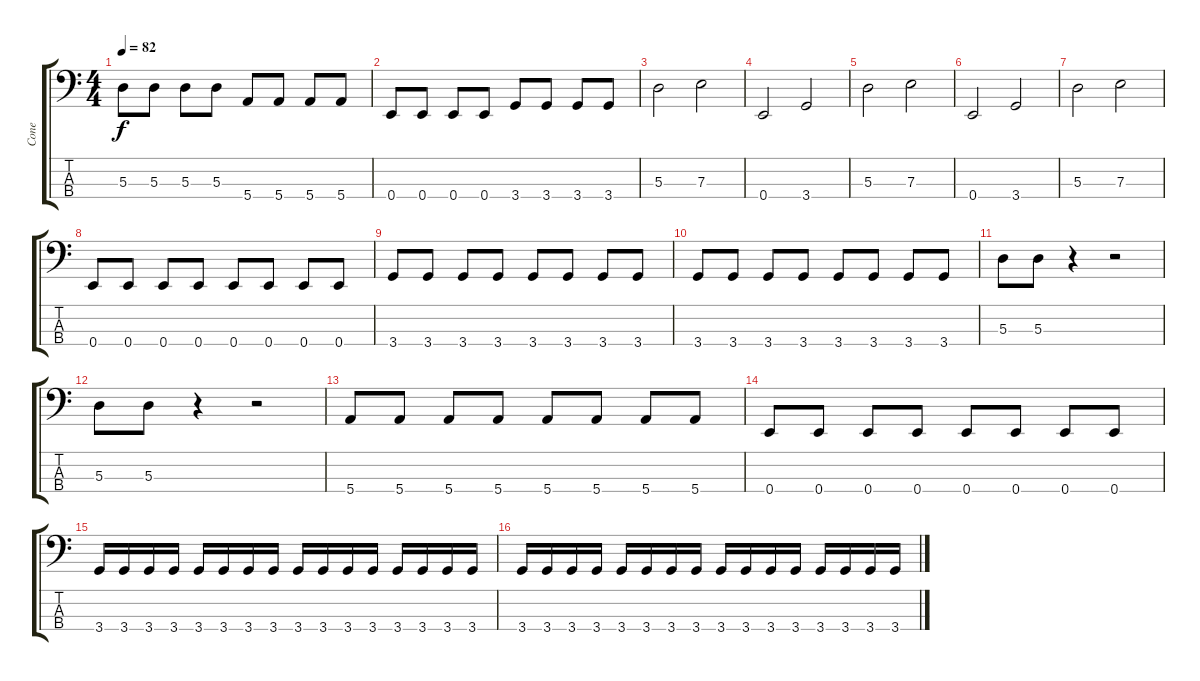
\track ("Cone" "Cone") {instrument electricbassfinger}
\staff {score tabs}
\tuning (G2 D2 A1 E1) {hide}
\ts (4 4)
\tempo 82
\clef f4
\ks c
5.3.8{dy f} 5.3.8 5.3.8 5.3.8 5.4.8 5.4.8 5.4.8 5.4.8 |
0.4.8 0.4.8 0.4.8 0.4.8 3.4.8 3.4.8 3.4.8 3.4.8 |
5.3.2 7.3.2 |
0.4.2 3.4.2 |
5.3.2 7.3.2 |
0.4.2 3.4.2 |
5.3.2 7.3.2 |
0.4.8 0.4.8 0.4.8 0.4.8 0.4.8 0.4.8 0.4.8 0.4.8 |
3.4.8 3.4.8 3.4.8 3.4.8 3.4.8 3.4.8 3.4.8 3.4.8 |
3.4.8 3.4.8 3.4.8 3.4.8 3.4.8 3.4.8 3.4.8 3.4.8 |
5.3.8 5.3.8 r.4 r.2 |
5.3.8 5.3.8 r.4 r.2 |
5.4.8 5.4.8 5.4.8 5.4.8 5.4.8 5.4.8 5.4.8 5.4.8 |
0.4.8 0.4.8 0.4.8 0.4.8 0.4.8 0.4.8 0.4.8 0.4.8 |
3.4.16 3.4.16 3.4.16 3.4.16 3.4.16 3.4.16 3.4.16 3.4.16 3.4.16 3.4.16 3.4.16 3.4.16 3.4.16 3.4.16 3.4.16 3.4.16 |
3.4.16 3.4.16 3.4.16 3.4.16 3.4.16 3.4.16 3.4.16 3.4.16 3.4.16 3.4.16 3.4.16 3.4.16 3.4.16 3.4.16 3.4.16 3.4.16
